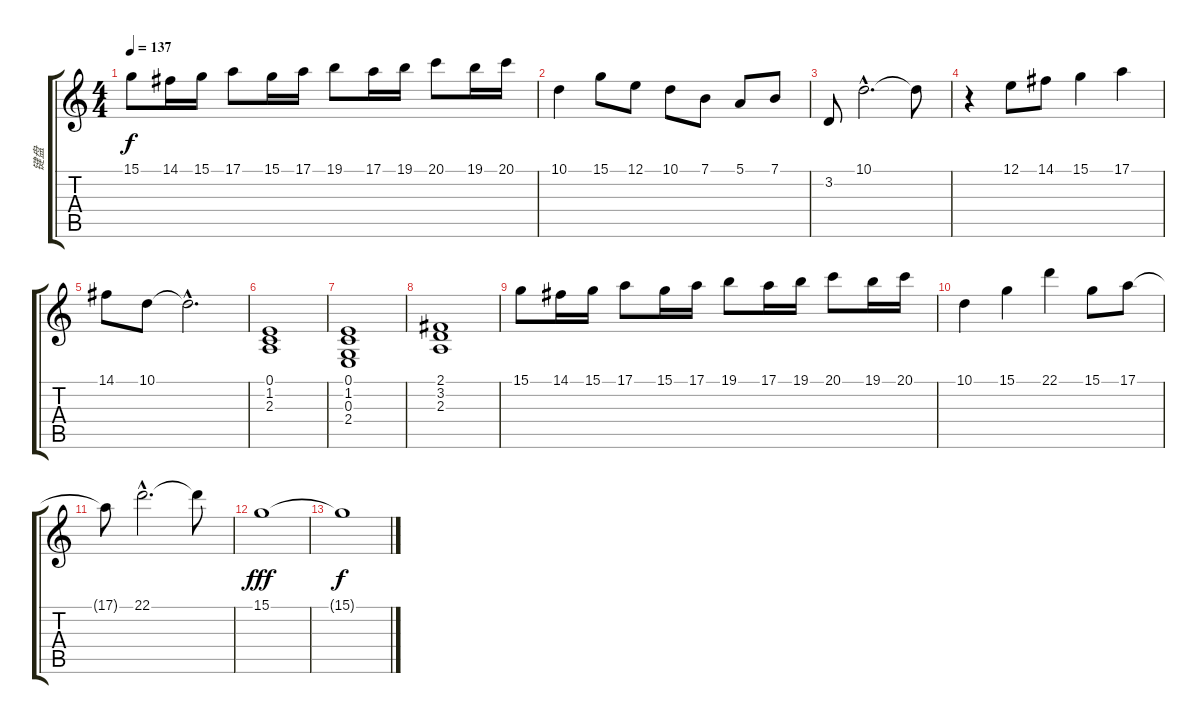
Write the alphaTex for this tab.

\track ("键盘" "键盘") {instrument stringensemble1}
\staff {score tabs}
\tuning (E4 B3 G3 D3 A2 E2) {hide}
\ts (4 4)
\tempo 137
\clef g2
\ks c
15.1.8{dy f volume 13} 14.1.16 15.1.16 17.1.8 15.1.16 17.1.16 19.1.8 17.1.16 19.1.16 20.1.8 19.1.16 20.1.16 |
10.1.4 15.1.8 12.1.8 10.1.8 7.1.8 5.1.8 7.1.8 |
3.2.8 10.1{hac}.2{d} 10.1{t}.8 |
r.4{volume 16} 12.1.8 14.1.8 15.1.4 17.1.4 |
14.1.8 10.1.8 10.1{hac t}.2{d} |
(0.1 1.2 2.3).1{volume 12} |
(0.1 1.2 0.3 2.4).1 |
(2.1 3.2 2.3).1 |
15.1.8{volume 13} 14.1.16 15.1.16 17.1.8 15.1.16 17.1.16 19.1.8 17.1.16 19.1.16 20.1.8 19.1.16 20.1.16 |
10.1.4{volume 16} 15.1.4 22.1.4 15.1.8 17.1.8 |
17.1{t}.8 22.1{hac}.2{d} 22.1{t}.8 |
15.1.1{dy fff} |
15.1{t}.1{dy f}
